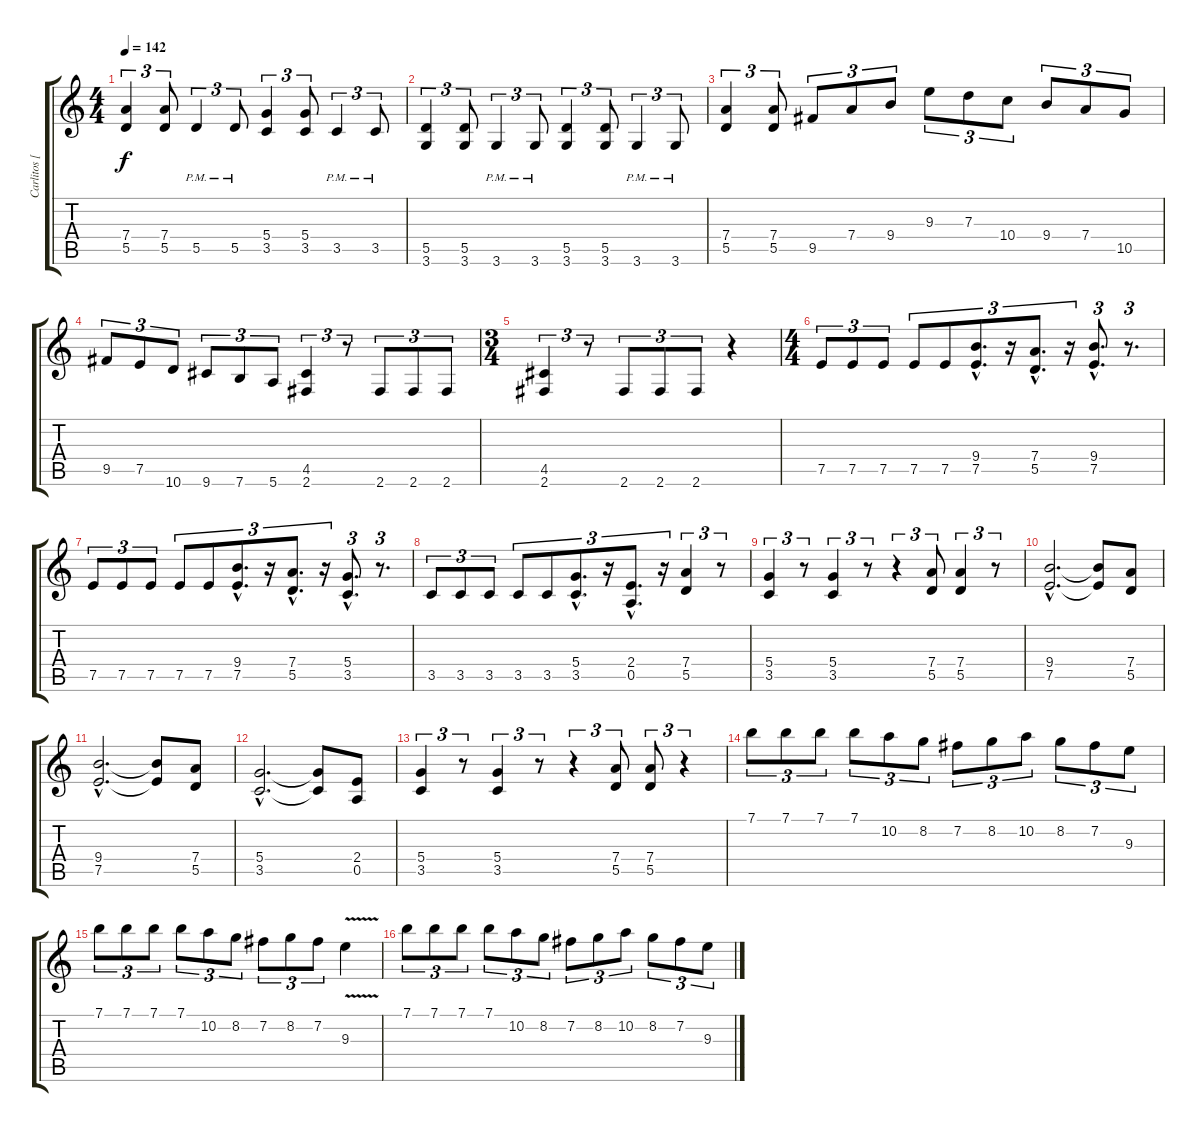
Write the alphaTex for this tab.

\track ("Carlitos [guitarra]" "Carlitos [") {instrument distortionguitar}
\staff {score tabs}
\tuning (E4 B3 G3 D3 A2 E2) {hide}
\ts (4 4)
\tempo 142
\clef g2
\ks c
(7.4 5.5).4{tu (3 2) dy f} (7.4 5.5).8{tu (3 2)} 5.5{pm}.4{tu (3 2)} 5.5{pm}.8{tu (3 2)} (5.4 3.5).4{tu (3 2)} (5.4 3.5).8{tu (3 2)} 3.5{pm}.4{tu (3 2)} 3.5{pm}.8{tu (3 2)} |
(5.5 3.6).4{tu (3 2)} (5.5 3.6).8{tu (3 2)} 3.6{pm}.4{tu (3 2)} 3.6{pm}.8{tu (3 2)} (5.5 3.6).4{tu (3 2)} (5.5 3.6).8{tu (3 2)} 3.6{pm}.4{tu (3 2)} 3.6{pm}.8{tu (3 2)} |
(7.4 5.5).4{tu (3 2)} (7.4 5.5).8{tu (3 2)} 9.5.8{tu (3 2)} 7.4.8{tu (3 2)} 9.4.8{tu (3 2)} 9.3.8{tu (3 2)} 7.3.8{tu (3 2)} 10.4.8{tu (3 2)} 9.4.8{tu (3 2)} 7.4.8{tu (3 2)} 10.5.8{tu (3 2)} |
9.5.8{tu (3 2)} 7.5.8{tu (3 2)} 10.6.8{tu (3 2)} 9.6.8{tu (3 2)} 7.6.8{tu (3 2)} 5.6.8{tu (3 2)} (4.5 2.6).4{tu (3 2)} r.8{tu (3 2)} 2.6.8{tu (3 2)} 2.6.8{tu (3 2)} 2.6.8{tu (3 2)} |
\ts (3 4)
(4.5 2.6).4{tu (3 2)} r.8{tu (3 2)} 2.6.8{tu (3 2)} 2.6.8{tu (3 2)} 2.6.8{tu (3 2)} r.4 |
\ts (4 4)
7.5.8{tu (3 2)} 7.5.8{tu (3 2)} 7.5.8{tu (3 2)} 7.5.8{tu (3 2)} 7.5.8{tu (3 2)} (9.4{hac} 7.5{hac}).8{d tu (3 2)} r.16{tu (3 2)} (7.4{hac} 5.5{hac}).8{d tu (3 2)} r.16{tu (3 2)} (9.4{hac} 7.5{hac}).8{d tu (3 2)} r.8{d tu (3 2)} |
7.5.8{tu (3 2)} 7.5.8{tu (3 2)} 7.5.8{tu (3 2)} 7.5.8{tu (3 2)} 7.5.8{tu (3 2)} (9.4{hac} 7.5{hac}).8{d tu (3 2)} r.16{tu (3 2)} (7.4{hac} 5.5{hac}).8{d tu (3 2)} r.16{tu (3 2)} (5.4{hac} 3.5{hac}).8{d tu (3 2)} r.8{d tu (3 2)} |
3.5.8{tu (3 2)} 3.5.8{tu (3 2)} 3.5.8{tu (3 2)} 3.5.8{tu (3 2)} 3.5.8{tu (3 2)} (5.4{hac} 3.5{hac}).8{d tu (3 2)} r.16{tu (3 2)} (2.4{hac} 0.5{hac}).8{d tu (3 2)} r.16{tu (3 2)} (7.4 5.5).4{tu (3 2)} r.8{tu (3 2)} |
(5.4 3.5).4{tu (3 2)} r.8{tu (3 2)} (5.4 3.5).4{tu (3 2)} r.8{tu (3 2)} r.4{tu (3 2)} (7.4 5.5).8{tu (3 2)} (7.4 5.5).4{tu (3 2)} r.8{tu (3 2)} |
(9.4{hac} 7.5{hac}).2{d} (9.4{t} 7.5{t}).8 (7.4 5.5).8 |
(9.4{hac} 7.5{hac}).2{d} (9.4{t} 7.5{t}).8 (7.4 5.5).8 |
(5.4{hac} 3.5{hac}).2{d} (5.4{t} 3.5{t}).8 (2.4 0.5).8 |
(5.4 3.5).4{tu (3 2)} r.8{tu (3 2)} (5.4 3.5).4{tu (3 2)} r.8{tu (3 2)} r.4{tu (3 2)} (7.4 5.5).8{tu (3 2)} (7.4 5.5).8{tu (3 2)} r.4{tu (3 2)} |
7.1.8{tu (3 2)} 7.1.8{tu (3 2)} 7.1.8{tu (3 2)} 7.1.8{tu (3 2)} 10.2.8{tu (3 2)} 8.2.8{tu (3 2)} 7.2.8{tu (3 2)} 8.2.8{tu (3 2)} 10.2.8{tu (3 2)} 8.2.8{tu (3 2)} 7.2.8{tu (3 2)} 9.3.8{tu (3 2)} |
7.1.8{tu (3 2)} 7.1.8{tu (3 2)} 7.1.8{tu (3 2)} 7.1.8{tu (3 2)} 10.2.8{tu (3 2)} 8.2.8{tu (3 2)} 7.2.8{tu (3 2)} 8.2.8{tu (3 2)} 7.2.8{tu (3 2)} 9.3{v}.4 |
7.1.8{tu (3 2)} 7.1.8{tu (3 2)} 7.1.8{tu (3 2)} 7.1.8{tu (3 2)} 10.2.8{tu (3 2)} 8.2.8{tu (3 2)} 7.2.8{tu (3 2)} 8.2.8{tu (3 2)} 10.2.8{tu (3 2)} 8.2.8{tu (3 2)} 7.2.8{tu (3 2)} 9.3.8{tu (3 2)}
